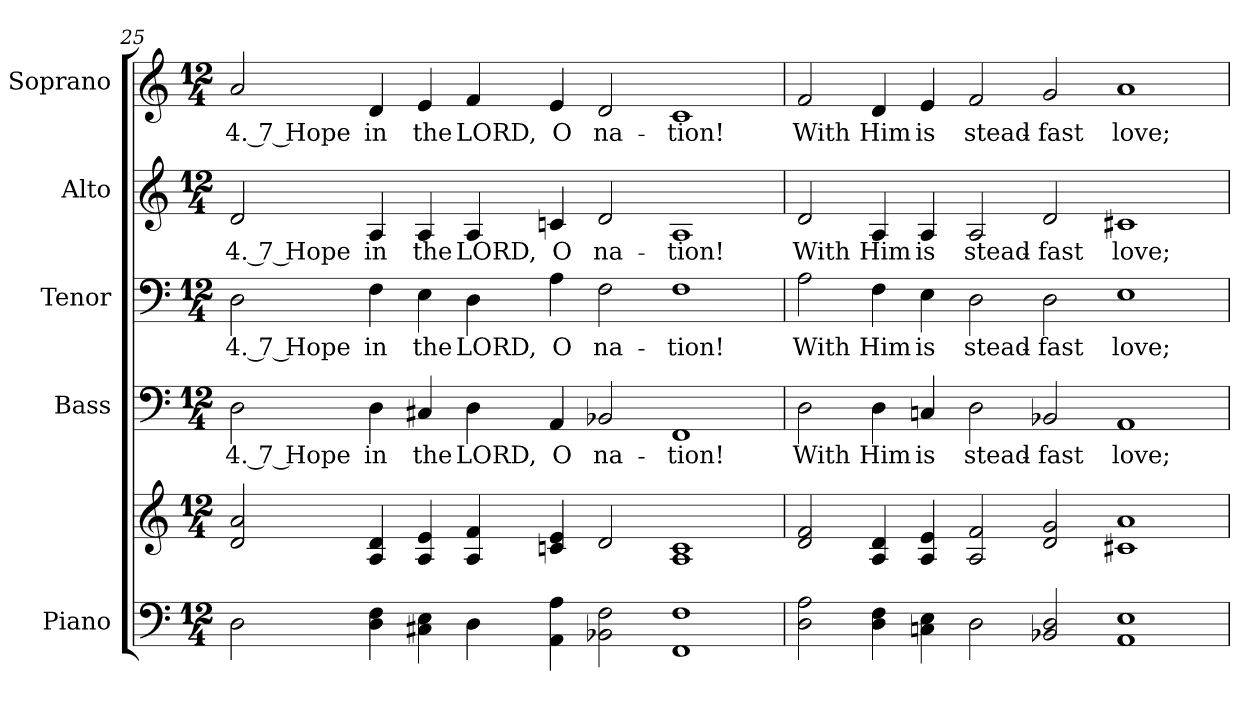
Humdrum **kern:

**kern	**kern	**kern	**text	**kern	**text	**kern	**text	**kern	**text
*part5	*part5	*part4	*part4	*part3	*part3	*part2	*part2	*part1	*part1
*staff6	*staff5	*staff4	*staff4	*staff3	*staff3	*staff2	*staff2	*staff1	*staff1
*I"Piano	*	*I"Bass	*	*I"Tenor	*	*I"Alto	*	*I"Soprano	*
*I'Pno.	*	*I'B.	*	*I'T.	*	*I'A.	*	*I'S.	*
!!LO:PB:g=z
*clefF4	*clefG2	*clefF4	*	*clefF4	*	*clefG2	*	*clefG2	*
*k[]	*k[]	*k[]	*	*k[]	*	*k[]	*	*k[]	*
*C:	*C:	*C:	*	*C:	*	*C:	*	*C:	*
*M12/4	*M12/4	*M12/4	*	*M12/4	*	*M12/4	*	*M12/4	*
=25	=25	=25	=25	=25	=25	=25	=25	=25	=25
!	!	!	!LO:LY:b:color=#000000	!	!	!	!	!	!
!	!	!	!	!	!LO:LY:b:color=#000000	!	!	!	!
!	!	!	!	!	!	!	!LO:LY:b:color=#000000	!	!
!	!	!	!	!	!	!	!	!	!LO:LY:b:color=#000000
2Di\	2di/ 2ai	2Di\	4. 7 Hope	2Di\	4. 7 Hope	2di/	4. 7 Hope	2ai/	4. 7 Hope
!	!	!	!LO:LY:b:color=#000000	!	!	!	!	!	!
!	!	!	!	!	!LO:LY:b:color=#000000	!	!	!	!
!	!	!	!	!	!	!	!LO:LY:b:color=#000000	!	!
!	!	!	!	!	!	!	!	!	!LO:LY:b:color=#000000
4Di\ 4Fi	4Ai/ 4di	4Di\	in	4Fi\	in	4Ai/	in	4di/	in
!	!	!	!LO:LY:b:color=#000000	!	!	!	!	!	!
!	!	!	!	!	!LO:LY:b:color=#000000	!	!	!	!
!	!	!	!	!	!	!	!LO:LY:b:color=#000000	!	!
!	!	!	!	!	!	!	!	!	!LO:LY:b:color=#000000
4C#Xi\ 4Ei	4Ai/ 4ei	4C#Xi/	the	4Ei\	the	4Ai/	the	4ei/	the
!	!	!	!LO:LY:b:color=#000000	!	!	!	!	!	!
!	!	!	!	!	!LO:LY:b:color=#000000	!	!	!	!
!	!	!	!	!	!	!	!LO:LY:b:color=#000000	!	!
!	!	!	!	!	!	!	!	!	!LO:LY:b:color=#000000
4Di\	4Ai/ 4fi	4Di\	LORD,	4Di\	LORD,	4Ai/	LORD,	4fi/	LORD,
!	!	!	!LO:LY:b:color=#000000	!	!	!	!	!	!
!	!	!	!	!	!LO:LY:b:color=#000000	!	!	!	!
!	!	!	!	!	!	!	!LO:LY:b:color=#000000	!	!
!	!	!	!	!	!	!	!	!	!LO:LY:b:color=#000000
4AAi\ 4Ai	4cni/ 4ei	4AAi/	O	4Ai\	O	4cni/	O	4ei/	O
!	!	!	!LO:LY:b:color=#000000	!	!	!	!	!	!
!	!	!	!	!	!LO:LY:b:color=#000000	!	!	!	!
!	!	!	!	!	!	!	!LO:LY:b:color=#000000	!	!
!	!	!	!	!	!	!	!	!	!LO:LY:b:color=#000000
2BB-Xi\ 2Fi	2di/	2BB-Xi/	na-	2Fi\	na-	2di/	na-	2di/	na-
!	!	!	!LO:LY:b:color=#000000	!	!	!	!	!	!
!	!	!	!	!	!LO:LY:b:color=#000000	!	!	!	!
!	!	!	!	!	!	!	!LO:LY:b:color=#000000	!	!
!	!	!	!	!	!	!	!	!	!LO:LY:b:color=#000000
1FFi 1Fi	1Ai 1ci	1FFi	-tion!	1Fi	-tion!	1Ai	-tion!	1ci	-tion!
!!LO:PB:g=z
=26	=26	=26	=26	=26	=26	=26	=26	=26	=26
!	!	!	!LO:LY:b:color=#000000	!	!	!	!	!	!
!	!	!	!	!	!LO:LY:b:color=#000000	!	!	!	!
!	!	!	!	!	!	!	!LO:LY:b:color=#000000	!	!
!	!	!	!	!	!	!	!	!	!LO:LY:b:color=#000000
2Di\ 2Ai	2di/ 2fi	2Di\	With	2Ai\	With	2di/	With	2fi/	With
!	!	!	!LO:LY:b:color=#000000	!	!	!	!	!	!
!	!	!	!	!	!LO:LY:b:color=#000000	!	!	!	!
!	!	!	!	!	!	!	!LO:LY:b:color=#000000	!	!
!	!	!	!	!	!	!	!	!	!LO:LY:b:color=#000000
4Di\ 4Fi	4Ai/ 4di	4Di\	Him	4Fi\	Him	4Ai/	Him	4di/	Him
!	!	!	!LO:LY:b:color=#000000	!	!	!	!	!	!
!	!	!	!	!	!LO:LY:b:color=#000000	!	!	!	!
!	!	!	!	!	!	!	!LO:LY:b:color=#000000	!	!
!	!	!	!	!	!	!	!	!	!LO:LY:b:color=#000000
4Cni\ 4Ei	4Ai/ 4ei	4Cni/	is	4Ei\	is	4Ai/	is	4ei/	is
!	!	!	!LO:LY:b:color=#000000	!	!	!	!	!	!
!	!	!	!	!	!LO:LY:b:color=#000000	!	!	!	!
!	!	!	!	!	!	!	!LO:LY:b:color=#000000	!	!
!	!	!	!	!	!	!	!	!	!LO:LY:b:color=#000000
2Di\	2Ai/ 2fi	2Di\	stead-	2Di\	stead-	2Ai/	stead-	2fi/	stead-
!	!	!	!LO:LY:b:color=#000000	!	!	!	!	!	!
!	!	!	!	!	!LO:LY:b:color=#000000	!	!	!	!
!	!	!	!	!	!	!	!LO:LY:b:color=#000000	!	!
!	!	!	!	!	!	!	!	!	!LO:LY:b:color=#000000
2BB-Xi/ 2Di	2di/ 2gi	2BB-Xi/	-fast	2Di\	-fast	2di/	-fast	2gi/	-fast
!	!	!	!LO:LY:b:color=#000000	!	!	!	!	!	!
!	!	!	!	!	!LO:LY:b:color=#000000	!	!	!	!
!	!	!	!	!	!	!	!LO:LY:b:color=#000000	!	!
!	!	!	!	!	!	!	!	!	!LO:LY:b:color=#000000
1AAi 1Ei	1c#Xi 1ai	1AAi	love;	1Ei	love;	1c#Xi	love;	1ai	love;
=	=	=	=	=	=	=	=	=	=
*-	*-	*-	*-	*-	*-	*-	*-	*-	*-
